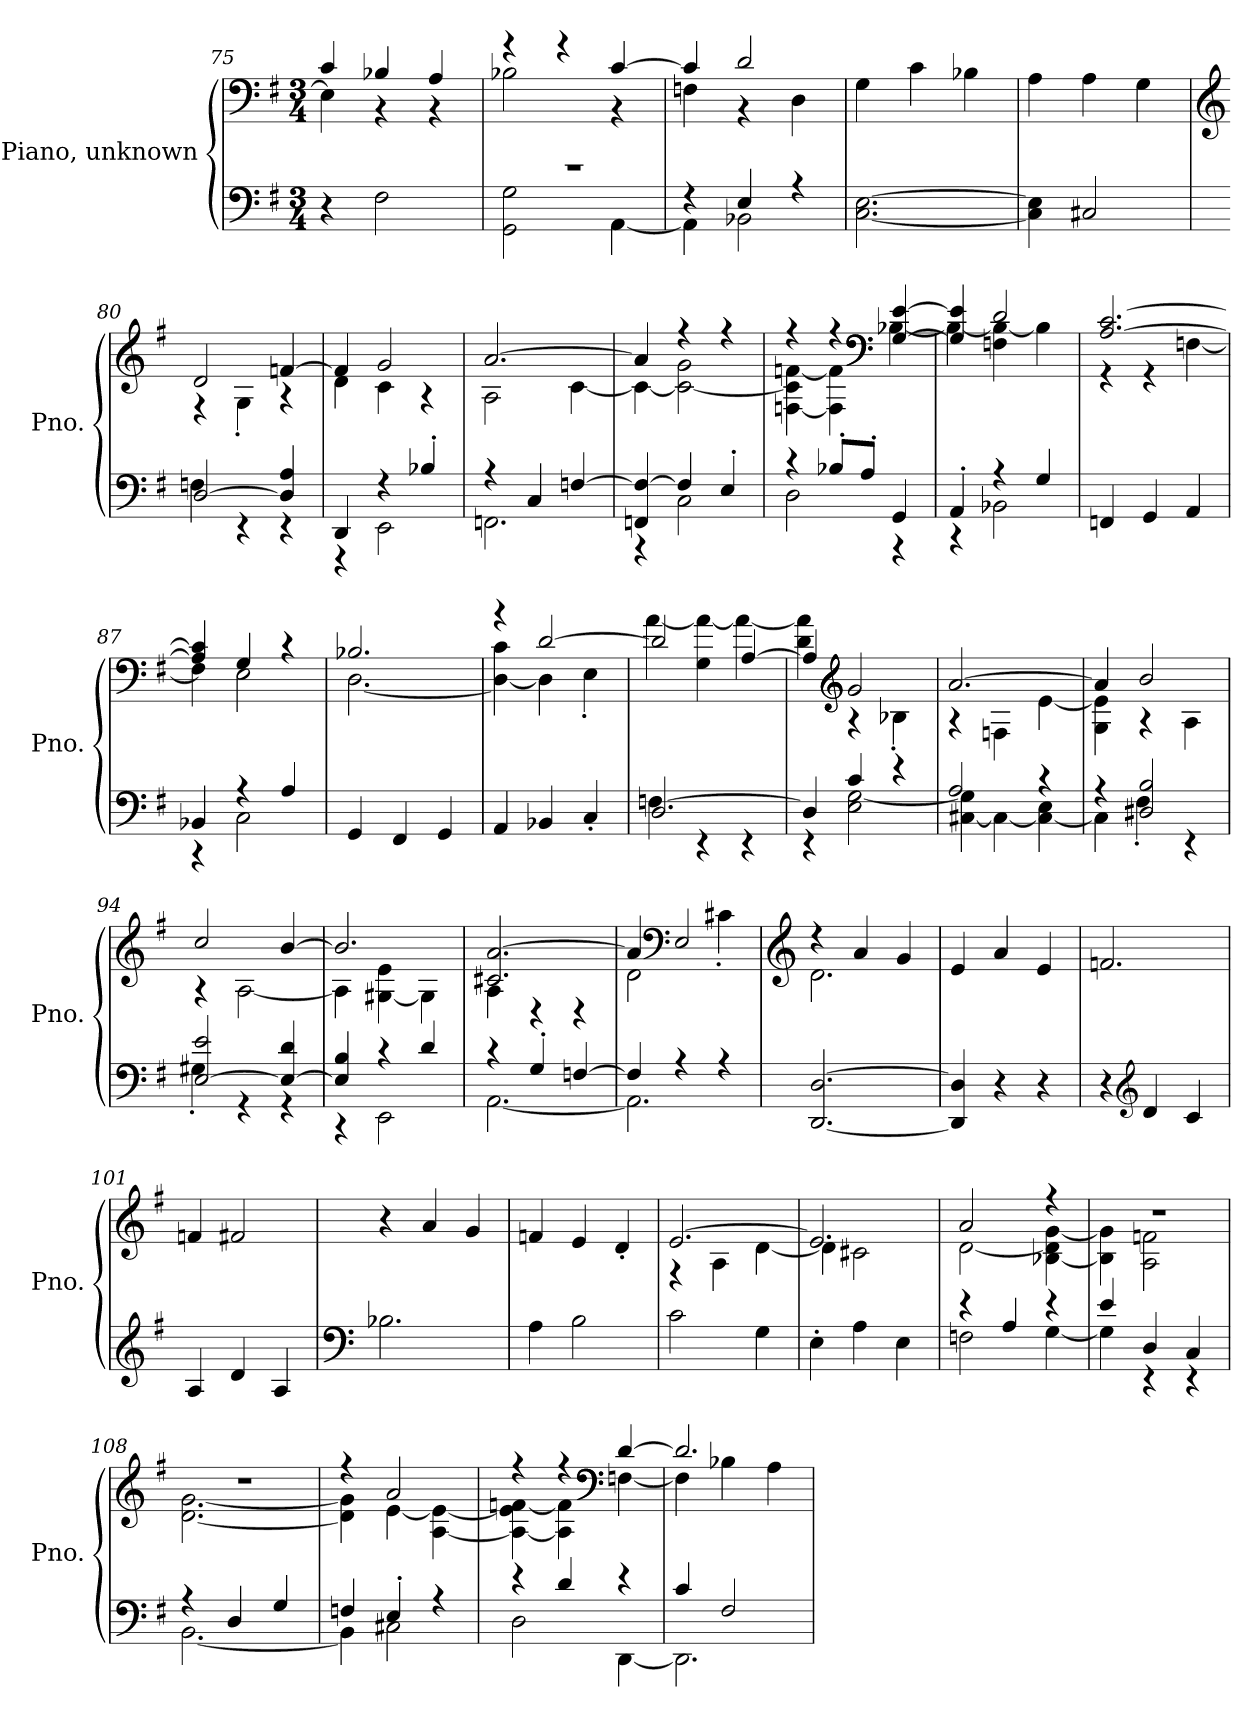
**kern	**kern
*part1	*part1
*staff2	*staff1
*I"Piano, unknown	*
*I'Pno.	*
*clefF4	*clefF4
*k[f#]	*k[f#]
*M3/4	*M3/4
=75	=75
*	*^
4r	4c/	4E\]
2F#\	4B-X/	4r
.	4A/	4r
=76	=76	=76
*^	*	*
2.r	2GG\ 2G\	4r	2B-X\
.	.	4r	.
.	[4AA\	[4c/	4r
=77	=77	=77	=77
4r	4AA\]	4c/]	4Fn\
4E/	2BB-X\	2d/	4r
4r	.	.	4D\
*v	*v	*	*
*	*v	*v
!!LO:LB:g=z
=78	=78
[2.C\ [2.E\	4G\
.	4c\
.	4B-X\
=79	=79
4C\] 4E\]	4A\
2C#X/	4A\
.	4G\
=80	=80
*	*clefG2
*^	*^
[2D/	4Fn\	2d/	4r
.	4r	.	4G'\
4D/] 4A/	4r	[4fn/	4r
=81	=81	=81	=81
4DD/	4r	4f/]	4d\
4r	2EE\	2g/	4c\
4B-X'/	.	.	4r
=82	=82	=82	=82
4r	2.FFn\	[2.a/	2A\
4C/	.	.	.
[4Fn/	.	.	[4c\
=83	=83	=83	=83
4FFn/ 4F/_	4r	4a/]	4c\_
4F/]	2C\	4r	2c\_ 2g\
4E'/	.	4r	.
=84	=84	=84	=84
4r	2D\	4r	[4Fn\ 4c\] [4fn\
8B-X'/L	.	4r	4F\] 4f\]
8A'/J	.	.	.
*	*	*clefF4	*
4GG/	4r	[4G/ [4e/	[4B-X\
!!LO:LB:g=z	!!
=85	=85	=85	=85
4AA'/	4r	4G/] 4e/]	4B-\_
4r	2BB-X\	2d/	4Fn\ 4B-\_
4G/	.	.	4B-\]
*v	*v	*	*
=86	=86	=86
4FFn/	[2.A/ [2.c/	4r
4GG/	.	4r
4AA/	.	[4Fn\
=87	=87	=87
*^	*	*
4BB-X/	4r	4A/] 4c/]	4F\]
4r	2C\	4G/	2E\
4A/	.	4r	.
*v	*v	*	*
=88	=88	=88
4GG/	2.B-X/	[2.D\
4FF#/	.	.
4GG/	.	.
=89	=89	=89
4AA/	4r	4D\_ 4c\
4BB-X/	[2d/	4D\]
4C'/	.	4E'\
=90	=90	=90
*^	*	*
[2.D/	4Fn\	2d/]	[4a\
.	4r	.	4G\ 4a\_
.	4r	[4A/	4a\_
=91	=91	=91	=91
4D/]	4r	4A/]	4d\ 4a\]
*	*	*clefG2	*
4c/	2E\ [2G\	2g/	4r
4r	.	.	4B-X'\
=92	=92	=92	=92
2A/	[4C#X\ 4G\]	[2.a/	4r
.	4C#\_	.	4Fn\
4r	4C#\_ 4E\	.	[4e\
!!LO:PB:g=z	!!
=93	=93	=93	=93
4r	4C#\]	4a/]	4G\ 4e\]
2D#X/ 2B/	4F#'\	2b/	4r
.	4r	.	4A\
=94	=94	=94	=94
[2E/ 2e/	4G#X'\	2cc/	4r
.	4r	.	[2A\
4E/_ 4d/	4r	[4b/	.
=95	=95	=95	=95
4E/] 4B/	4r	2.b/]	4A\]
4r	2EE\	.	[4G#X\ 4e\
4d/	.	.	4G#\]
=96	=96	=96	=96
4r	[2.AA\	2.c#X/ [2.a/	4A\
4G'/	.	.	4r
[4Fn/	.	.	4r
=97	=97	=97	=97
4F/]	2.AA\]	4a/]	2d\
*	*	*clefF4	*
4r	.	2E/	.
4r	.	.	4c#X'\
*v	*v	*	*
=98	=98	=98
*	*clefG2	*
[2.DD/ [2.D/	4r	2.d\
.	4a/	.
.	4g/	.
*	*v	*v
=99	=99
4DD/] 4D/]	4e/
4r	4a/
4r	4e/
=100	=100
4r	2.fn/
*clefG2	*
4d/	.
4c/	.
!!LO:LB:g=z
=101	=101
4A/	4fn/
4d/	2f#X/
4A/	.
=102	=102
*clefF4	*
2.B-X\	4r
.	4a/
.	4g/
=103	=103
4A\	4fn/
2B\	4e/
.	4d'/
=104	=104
*	*^
2c\	[2.e/	4r
.	.	4A\
4G\	.	[4d\
=105	=105	=105
4E'\	2.e/]	4d\]
4A\	.	2c#X\
4E\	.	.
=106	=106	=106
*^	*	*
4r	2Fn\	2a/	[2d\
4A/	.	.	.
4r	[4G\	4r	[4B-X\ 4d\] [4g\
=107	=107	=107	=107
4e/	4G\]	2.r	4B-\] 4g\]
4D/	4r	.	2A\ 2fn\
4C/	4r	.	.
=108	=108	=108	=108
4r	[2.BB\	2.r	[2.d\ [2.g\
4D/	.	.	.
4G/	.	.	.
!!LO:LB:g=z	!!
=109	=109	=109	=109
4Fn/	4BB\]	4r	4d\] 4g\]
4E'/	2C#X\	2a/	[4e\
4r	.	.	[4A\ 4e\_
=110	=110	=110	=110
4r	2D\	4r	4A\_ 4e\] [4fn\
4d/	.	4r	4A\] 4f\]
*	*	*clefF4	*
4r	[4DD\	[4d/	[4Fn\
=111	=111	=111	=111
4c/	2.DD\]	2.d/]	4F\]
2F#/	.	.	4B-X\
.	.	.	4A\
*v	*v	*	*
*	*v	*v
=	=
*-	*-
